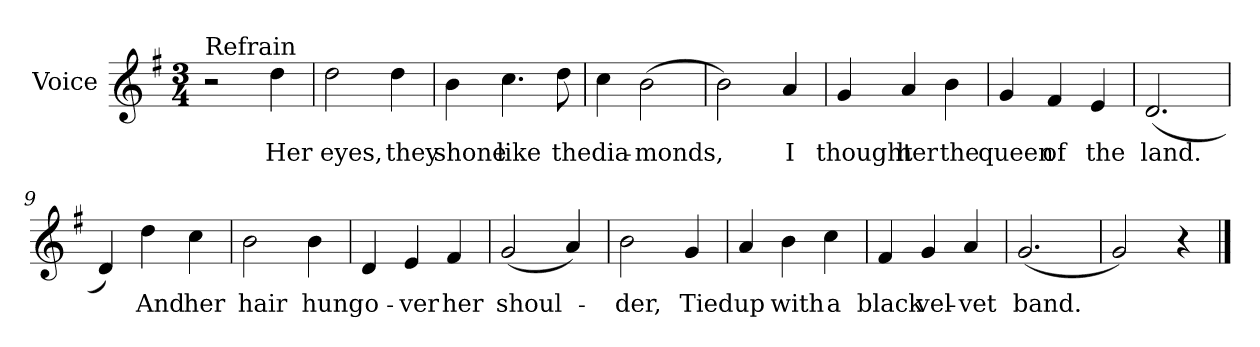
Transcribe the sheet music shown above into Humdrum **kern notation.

**kern	**text
*part1	*part1
*staff1	*staff1
*I"Voice	*
*I'Vo.	*
*clefG2	*
*k[f#]	*
*G:	*
*M3/4	*
=1	=1
!LO:TX:a:t=Refrain	!
2r	.
4dd\	Her
=2	=2
2dd\	eyes,
4dd\	they
=3	=3
4b\	shone
4.cc\	like
8dd\	the
=4	=4
4cc\	dia-
(2b\	-monds,
=5	=5
2b\)	.
4a/	I
!!LO:LB:g=z
=6	=6
4g/	thought
4a/	her
4b\	the
=7	=7
4g/	queen
4f#/	of
4e/	the
=8	=8
(2.d/	land.
=9	=9
4d/)	.
4dd\	And
4cc\	her
=10	=10
2b\	hair
4b\	hung
!!LO:LB:g=z
=11	=11
4d/	o-
4e/	-ver
4f#/	her
=12	=12
(2g/	shoul-
4a/)	.
=13	=13
2b\	der,
4g/	Tied
=14	=14
4a/	up
4b\	with
4cc\	a
=15	=15
4f#/	black
4g/	vel-
4a/	-vet
=16	=16
(2.g/	band.
=17	=17
2g/)	.
4r	.
==	==
*-	*-
